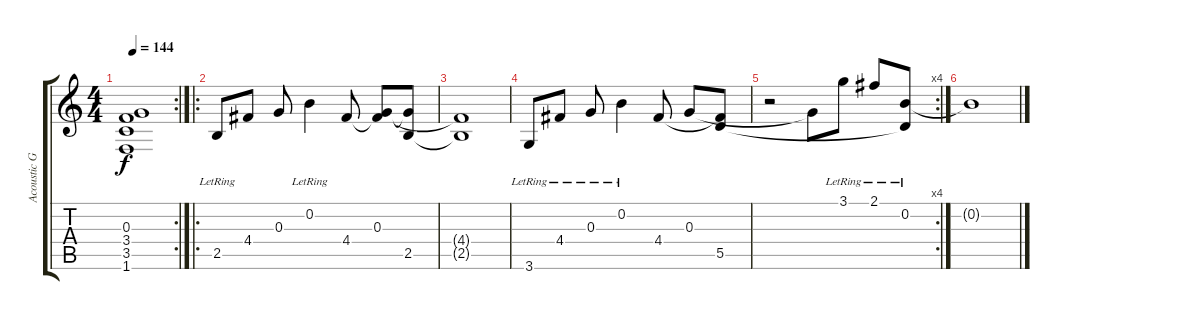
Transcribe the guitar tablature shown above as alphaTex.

\track ("Acoustic Guitar" "Acoustic G") {instrument acousticguitarsteel}
\staff {score tabs}
\tuning (E4 B3 G3 D3 A2 E2) {hide}
\rc 2
\ts (4 4)
\tempo 144
\clef g2
\ks c
(0.3{t} 3.4{t} 3.5{t} 1.6{t}).1{dy f} |
\ro
2.5{lr}.8 4.4.8 0.3.8 0.2{lr}.4 4.4.8 (0.3 4.4{t}).8 (0.3{t} 2.5).8 |
(4.4{t} 2.5{t}).1 |
3.6{lr}.8 4.4{lr}.8 0.3{lr}.8 0.2{lr}.4 4.4.8 0.3.8 (4.4{t} 5.5).8 |
\rc 4
r.2 0.3{t}.8 3.1{lr}.8 2.1{lr}.8 (0.2{lr} 5.5{t}).8 |
0.2{t}.1
